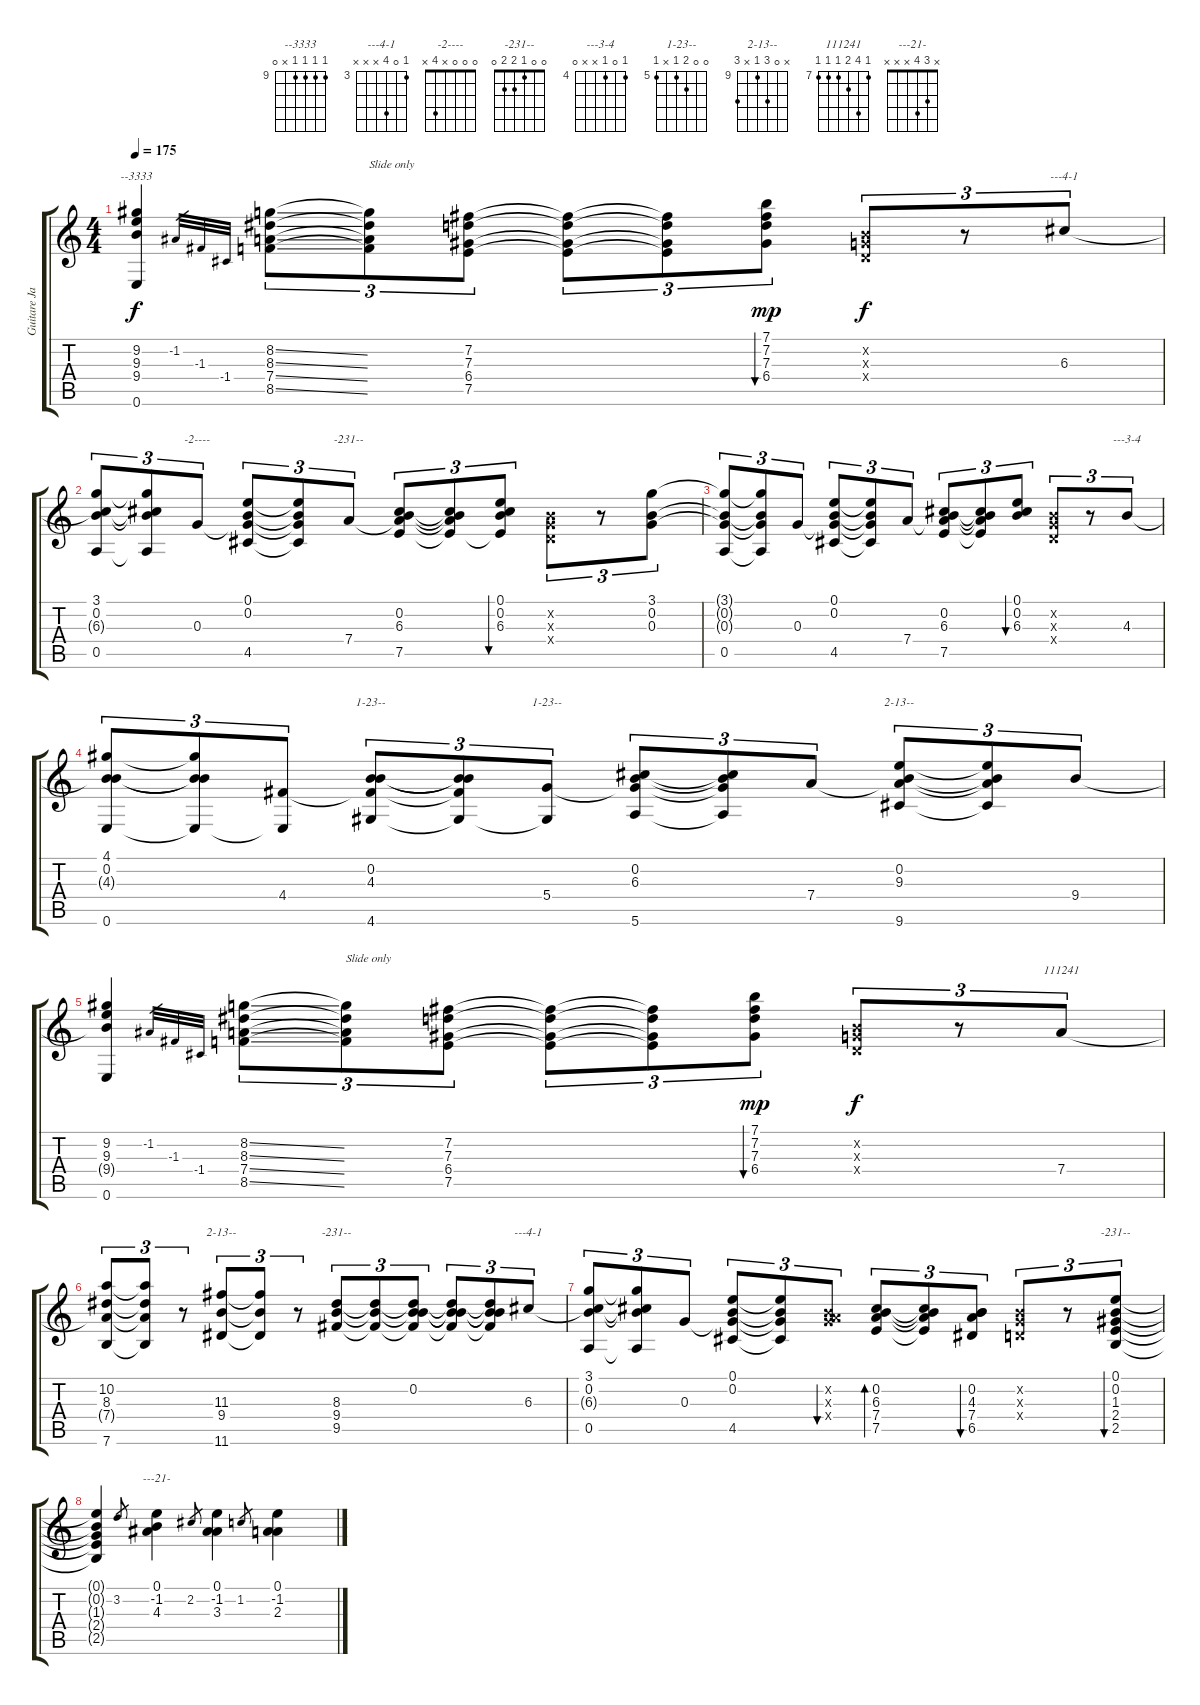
\track ("Guitare Janvier 2002" "Guitare Ja") {instrument acousticguitarnylon}
\staff {score tabs}
\tuning (E4 B3 G3 D3 A2 E2) {hide}
\chord ("--3333" 9 9 9 9 x 0) {firstfret 9}
\chord ("---4-1" 3 0 6 x 0 x) {firstfret 3}
\chord ("-2----" 0 0 0 x 4 x)
\chord ("-231--" x 0 6 7 7 x) {firstfret 6}
\chord ("---3-4" 4 0 4 x x 0) {firstfret 4}
\chord ("1-23--" x 0 4 4 x 4) {firstfret 4}
\chord ("1-23--" 0 0 6 5 x 5) {firstfret 5}
\chord ("2-13--" x x 9 7 x 9) {firstfret 7}
\chord ("111241" 7 10 8 7 7 7) {firstfret 7}
\chord ("2-13--" x 0 11 9 x 11) {firstfret 9}
\chord ("-231--" x 0 8 9 9 x) {firstfret 8}
\chord ("---4-1" 3 0 6 x x x) {firstfret 3}
\chord ("-231--" 0 0 1 2 2 0)
\chord ("---21-" x 3 4 x x x)
\ts (4 4)
\tempo 175
\clef g2
\ks c
(9.2 9.3 9.4{t} 0.6).4{ch "--3333" dy f} -1.2.32{gr} -1.3.32{gr} -1.4.32{gr} (8.2{ss} 8.3{ss} 7.4{ss} 8.5{ss}).8{tu (3 2)} (8.2{t} 8.3{t} 7.4{t} 8.5{t}).8{tu (3 2) txt "Slide only"} (7.2 7.3 6.4 7.5).8{tu (3 2)} (7.2{t} 7.3{t} 6.4{t} 7.5{t}).8{tu (3 2)} (7.2{t} 7.3{t} 6.4{t} 7.5{t}).8{tu (3 2)} (7.1 7.2 7.3 6.4).8{tu (3 2) bu 30 dy mp} (0.2{x} 0.3{x} 0.4{x}).8{tu (3 2) dy f} r.8{tu (3 2)} 6.3.8{tu (3 2) ch "---4-1"} |
(3.1 0.2 6.3{t} 0.5).8{tu (3 2)} (3.1{t} 0.2{t} 6.3{t} 0.5{t}).8{tu (3 2)} 0.3.8{tu (3 2) ch "-2----"} (0.1 0.2 0.3{t} 4.5).8{tu (3 2)} (0.1{t} 0.2{t} 0.3{t} 4.5{t}).8{tu (3 2)} 7.4.8{tu (3 2) ch "-231--"} (0.2 6.3 7.4{t} 7.5).8{tu (3 2)} (0.2{t} 6.3{t} 7.4{t} 7.5{t}).8{tu (3 2)} (0.1 0.2 6.3 7.5{t}).8{tu (3 2) bu 30} (0.2{x} 0.3{x} 0.4{x}).8{tu (3 2)} r.8{tu (3 2)} (3.1 0.2 0.3).8{tu (3 2)} |
(3.1{t} 0.2{t} 0.3{t} 0.5).8{tu (3 2)} (3.1{t} 0.2{t} 0.3{t} 0.5{t}).8{tu (3 2)} 0.3.8{tu (3 2)} (0.1 0.2 0.3{t} 4.5).8{tu (3 2)} (0.1{t} 0.2{t} 0.3{t} 4.5{t}).8{tu (3 2)} 7.4.8{tu (3 2)} (0.2 6.3 7.4{t} 7.5).8{tu (3 2)} (0.2{t} 6.3{t} 7.4{t} 7.5{t}).8{tu (3 2)} (0.1 0.2 6.3).8{tu (3 2) bu 30} (0.2{x} 0.3{x} 0.4{x}).8{tu (3 2)} r.8{tu (3 2)} 4.3.8{tu (3 2) ch "---3-4"} |
(4.1 0.2 4.3{t} 0.6).8{tu (3 2)} (4.1{t} 0.2{t} 4.3{t} 0.6{t}).8{tu (3 2)} (4.4 0.6{t}).8{tu (3 2)} (0.2 4.3 4.4{t} 4.6).8{tu (3 2) ch "1-23--"} (0.2{t} 4.3{t} 4.4{t} 4.6{t}).8{tu (3 2)} (5.4 4.6{t}).8{tu (3 2) ch "1-23--"} (0.2 6.3 5.4{t} 5.6).8{tu (3 2)} (0.2{t} 6.3{t} 5.4{t} 5.6{t}).8{tu (3 2)} 7.4.8{tu (3 2)} (0.2 9.3 7.4{t} 9.6).8{tu (3 2) ch "2-13--"} (0.2{t} 9.3{t} 7.4{t} 9.6{t}).8{tu (3 2)} 9.4.8{tu (3 2)} |
(9.2 9.3 9.4{t} 0.6).4 -1.2.32{gr} -1.3.32{gr} -1.4.32{gr} (8.2{ss} 8.3{ss} 7.4{ss} 8.5{ss}).8{tu (3 2)} (8.2{t} 8.3{t} 7.4{t} 8.5{t}).8{tu (3 2) txt "Slide only"} (7.2 7.3 6.4 7.5).8{tu (3 2)} (7.2{t} 7.3{t} 6.4{t} 7.5{t}).8{tu (3 2)} (7.2{t} 7.3{t} 6.4{t} 7.5{t}).8{tu (3 2)} (7.1 7.2 7.3 6.4).8{tu (3 2) bu 30 dy mp} (0.2{x} 0.3{x} 0.4{x}).8{tu (3 2) dy f} r.8{tu (3 2)} 7.4.8{tu (3 2) ch "111241"} |
(10.2 8.3 7.4{t} 7.6).8{tu (3 2)} (10.2{t} 8.3{t} 7.4{t} 7.6{t}).8{tu (3 2)} r.8{tu (3 2)} (11.3 9.4 11.6).8{tu (3 2) ch "2-13--"} (11.3{t} 9.4{t} 11.6{t}).8{tu (3 2)} r.8{tu (3 2)} (8.3 9.4 9.5).8{tu (3 2) ch "-231--"} (8.3{t} 9.4{t} 9.5{t}).8{tu (3 2)} (0.2 8.3{t} 9.4{t} 9.5{t}).8{tu (3 2)} (0.2{t} 8.3{t} 9.4{t} 9.5{t}).8{tu (3 2)} (0.2{t} 8.3{t} 9.4{t} 9.5{t}).8{tu (3 2)} 6.3.8{tu (3 2) ch "---4-1"} |
(3.1 0.2 6.3{t} 0.5).8{tu (3 2)} (3.1{t} 0.2{t} 6.3{t} 0.5{t}).8{tu (3 2)} 0.3.8{tu (3 2)} (0.1 0.2 0.3{t} 4.5).8{tu (3 2)} (0.1{t} 0.2{t} 0.3{t} 4.5{t}).8{tu (3 2)} (0.2{x} 0.3{x} 7.4{x}).8{tu (3 2) bu 30} (0.2 6.3 7.4 7.5).8{tu (3 2) bd 30} (0.2{t} 6.3{t} 7.4{t} 7.5{t}).8{tu (3 2)} (0.2 4.3 7.4 6.5).8{tu (3 2) bu 30} (0.2{x} 0.3{x} 0.4{x}).8{tu (3 2)} r.8{tu (3 2)} (0.1 0.2 1.3 2.4 2.5).8{tu (3 2) bu 30 ch "-231--"} |
(0.1{t} 0.2{t} 1.3{t} 2.4{t} 2.5{t}).4 3.2.8{gr} (0.1 -1.2 4.3).4{ch "---21-"} 2.2.8{gr} (0.1 -1.2 3.3).4 1.2.8{gr} (0.1 -1.2 2.3).4
